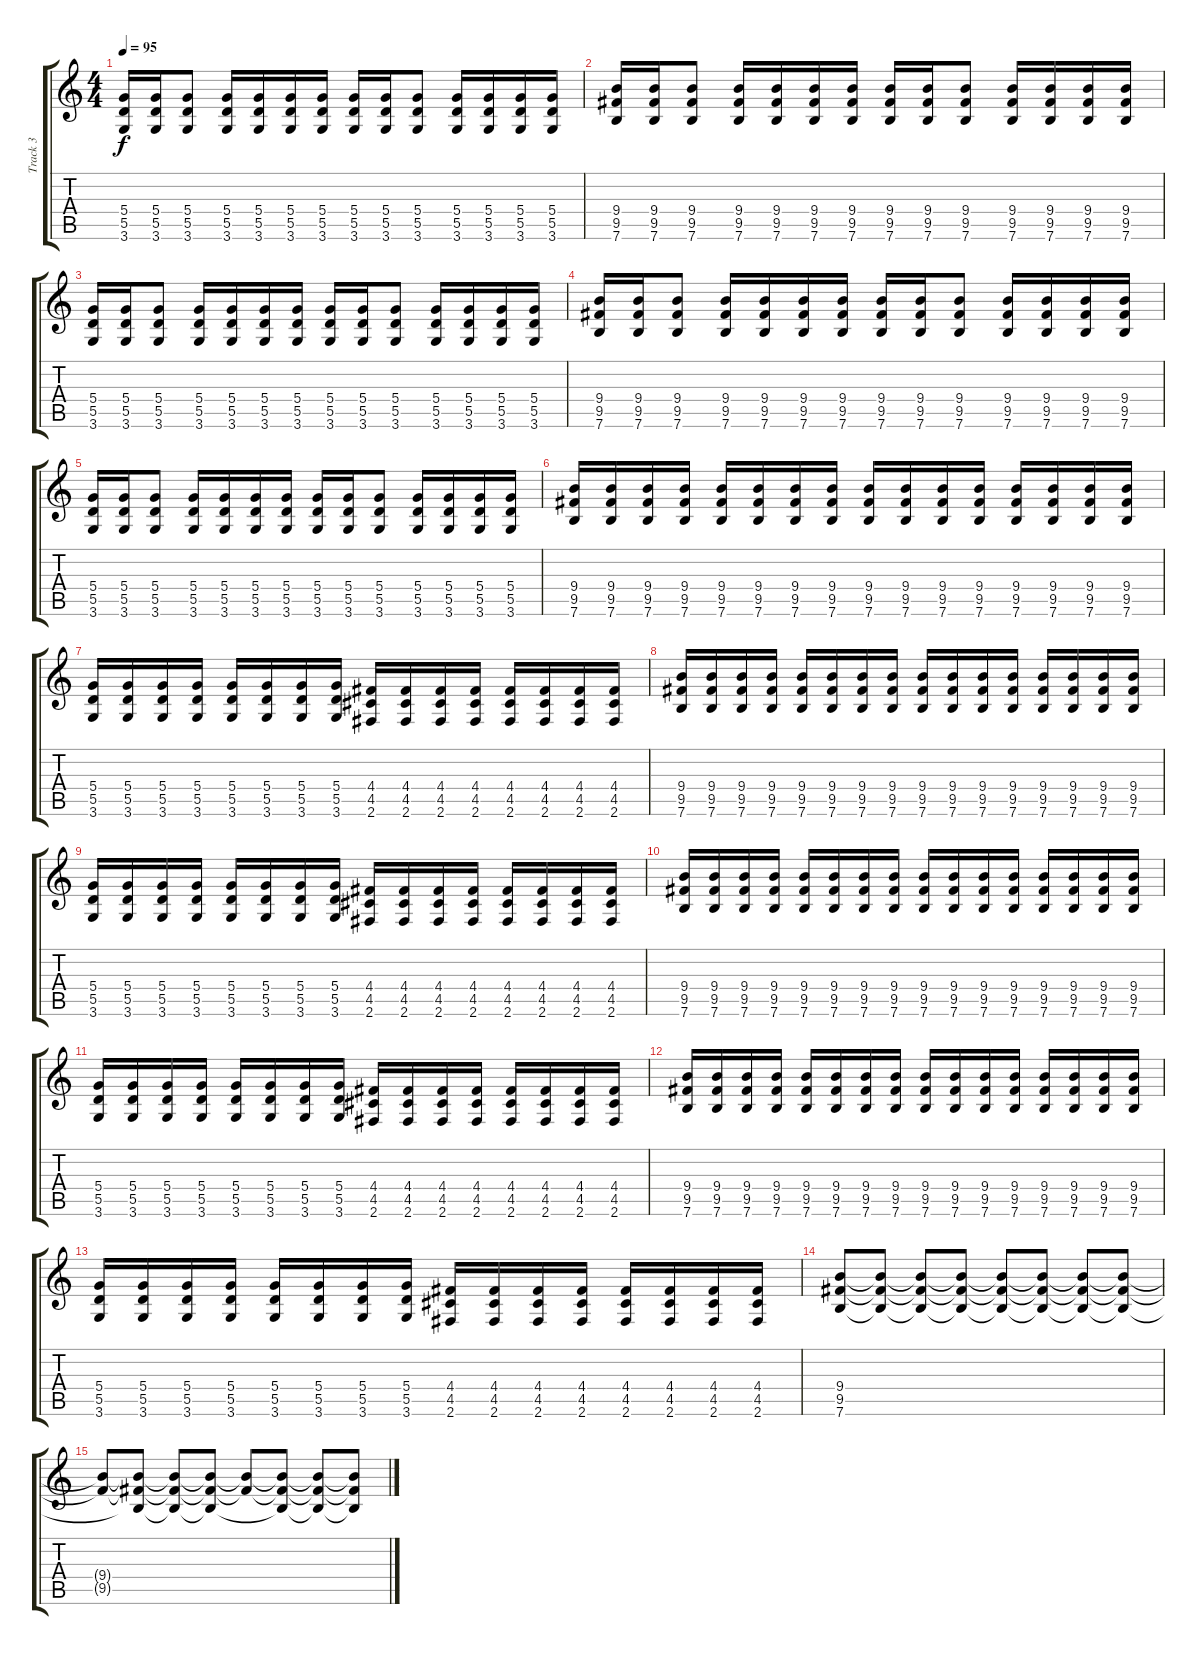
\track ("Track 3" "Track 3") {instrument distortionguitar}
\staff {score tabs}
\tuning (E4 B3 G3 D3 A2 E2) {hide}
\ts (4 4)
\tempo 95
\clef g2
\ks c
(5.4 5.5 3.6).16{dy f} (5.4 5.5 3.6).16 (5.4 5.5 3.6).8 (5.4 5.5 3.6).16 (5.4 5.5 3.6).16 (5.4 5.5 3.6).16 (5.4 5.5 3.6).16 (5.4 5.5 3.6).16 (5.4 5.5 3.6).16 (5.4 5.5 3.6).8 (5.4 5.5 3.6).16 (5.4 5.5 3.6).16 (5.4 5.5 3.6).16 (5.4 5.5 3.6).16 |
(9.4 9.5 7.6).16{instrument electricguitarmuted} (9.4 9.5 7.6).16 (9.4 9.5 7.6).8 (9.4 9.5 7.6).16 (9.4 9.5 7.6).16 (9.4 9.5 7.6).16 (9.4 9.5 7.6).16 (9.4 9.5 7.6).16 (9.4 9.5 7.6).16 (9.4 9.5 7.6).8 (9.4 9.5 7.6).16 (9.4 9.5 7.6).16 (9.4 9.5 7.6).16 (9.4 9.5 7.6).16 |
(5.4 5.5 3.6).16 (5.4 5.5 3.6).16 (5.4 5.5 3.6).8 (5.4 5.5 3.6).16 (5.4 5.5 3.6).16 (5.4 5.5 3.6).16 (5.4 5.5 3.6).16 (5.4 5.5 3.6).16 (5.4 5.5 3.6).16 (5.4 5.5 3.6).8 (5.4 5.5 3.6).16 (5.4 5.5 3.6).16 (5.4 5.5 3.6).16 (5.4 5.5 3.6).16 |
(9.4 9.5 7.6).16{instrument electricguitarmuted} (9.4 9.5 7.6).16 (9.4 9.5 7.6).8 (9.4 9.5 7.6).16 (9.4 9.5 7.6).16 (9.4 9.5 7.6).16 (9.4 9.5 7.6).16 (9.4 9.5 7.6).16 (9.4 9.5 7.6).16 (9.4 9.5 7.6).8 (9.4 9.5 7.6).16 (9.4 9.5 7.6).16 (9.4 9.5 7.6).16 (9.4 9.5 7.6).16 |
(5.4 5.5 3.6).16 (5.4 5.5 3.6).16 (5.4 5.5 3.6).8 (5.4 5.5 3.6).16 (5.4 5.5 3.6).16 (5.4 5.5 3.6).16 (5.4 5.5 3.6).16 (5.4 5.5 3.6).16 (5.4 5.5 3.6).16 (5.4 5.5 3.6).8 (5.4 5.5 3.6).16 (5.4 5.5 3.6).16 (5.4 5.5 3.6).16 (5.4 5.5 3.6).16 |
(9.4 9.5 7.6).16{instrument distortionguitar} (9.4 9.5 7.6).16 (9.4 9.5 7.6).16 (9.4 9.5 7.6).16 (9.4 9.5 7.6).16 (9.4 9.5 7.6).16 (9.4 9.5 7.6).16 (9.4 9.5 7.6).16 (9.4 9.5 7.6).16 (9.4 9.5 7.6).16 (9.4 9.5 7.6).16 (9.4 9.5 7.6).16 (9.4 9.5 7.6).16 (9.4 9.5 7.6).16 (9.4 9.5 7.6).16 (9.4 9.5 7.6).16 |
(5.4 5.5 3.6).16 (5.4 5.5 3.6).16 (5.4 5.5 3.6).16 (5.4 5.5 3.6).16 (5.4 5.5 3.6).16 (5.4 5.5 3.6).16 (5.4 5.5 3.6).16 (5.4 5.5 3.6).16 (4.4 4.5 2.6).16 (4.4 4.5 2.6).16 (4.4 4.5 2.6).16 (4.4 4.5 2.6).16 (4.4 4.5 2.6).16 (4.4 4.5 2.6).16 (4.4 4.5 2.6).16 (4.4 4.5 2.6).16 |
(9.4 9.5 7.6).16 (9.4 9.5 7.6).16 (9.4 9.5 7.6).16 (9.4 9.5 7.6).16 (9.4 9.5 7.6).16 (9.4 9.5 7.6).16 (9.4 9.5 7.6).16 (9.4 9.5 7.6).16 (9.4 9.5 7.6).16 (9.4 9.5 7.6).16 (9.4 9.5 7.6).16 (9.4 9.5 7.6).16 (9.4 9.5 7.6).16 (9.4 9.5 7.6).16 (9.4 9.5 7.6).16 (9.4 9.5 7.6).16 |
(5.4 5.5 3.6).16 (5.4 5.5 3.6).16 (5.4 5.5 3.6).16 (5.4 5.5 3.6).16 (5.4 5.5 3.6).16 (5.4 5.5 3.6).16 (5.4 5.5 3.6).16 (5.4 5.5 3.6).16 (4.4 4.5 2.6).16 (4.4 4.5 2.6).16 (4.4 4.5 2.6).16 (4.4 4.5 2.6).16 (4.4 4.5 2.6).16 (4.4 4.5 2.6).16 (4.4 4.5 2.6).16 (4.4 4.5 2.6).16 |
(9.4 9.5 7.6).16 (9.4 9.5 7.6).16 (9.4 9.5 7.6).16 (9.4 9.5 7.6).16 (9.4 9.5 7.6).16 (9.4 9.5 7.6).16 (9.4 9.5 7.6).16 (9.4 9.5 7.6).16 (9.4 9.5 7.6).16 (9.4 9.5 7.6).16 (9.4 9.5 7.6).16 (9.4 9.5 7.6).16 (9.4 9.5 7.6).16 (9.4 9.5 7.6).16 (9.4 9.5 7.6).16 (9.4 9.5 7.6).16 |
(5.4 5.5 3.6).16 (5.4 5.5 3.6).16 (5.4 5.5 3.6).16 (5.4 5.5 3.6).16 (5.4 5.5 3.6).16 (5.4 5.5 3.6).16 (5.4 5.5 3.6).16 (5.4 5.5 3.6).16 (4.4 4.5 2.6).16 (4.4 4.5 2.6).16 (4.4 4.5 2.6).16 (4.4 4.5 2.6).16 (4.4 4.5 2.6).16 (4.4 4.5 2.6).16 (4.4 4.5 2.6).16 (4.4 4.5 2.6).16 |
(9.4 9.5 7.6).16 (9.4 9.5 7.6).16 (9.4 9.5 7.6).16 (9.4 9.5 7.6).16 (9.4 9.5 7.6).16 (9.4 9.5 7.6).16 (9.4 9.5 7.6).16 (9.4 9.5 7.6).16 (9.4 9.5 7.6).16 (9.4 9.5 7.6).16 (9.4 9.5 7.6).16 (9.4 9.5 7.6).16 (9.4 9.5 7.6).16 (9.4 9.5 7.6).16 (9.4 9.5 7.6).16 (9.4 9.5 7.6).16 |
(5.4 5.5 3.6).16 (5.4 5.5 3.6).16 (5.4 5.5 3.6).16 (5.4 5.5 3.6).16 (5.4 5.5 3.6).16 (5.4 5.5 3.6).16 (5.4 5.5 3.6).16 (5.4 5.5 3.6).16 (4.4 4.5 2.6).16 (4.4 4.5 2.6).16 (4.4 4.5 2.6).16 (4.4 4.5 2.6).16 (4.4 4.5 2.6).16 (4.4 4.5 2.6).16 (4.4 4.5 2.6).16 (4.4 4.5 2.6).16 |
(9.4 9.5 7.6).8 (9.4{t} 9.5{t} 7.6{t}).8 (9.4{t} 9.5{t} 7.6{t}).8 (9.4{t} 9.5{t} 7.6{t}).8 (9.4{t} 9.5{t} 7.6{t}).8 (9.4{t} 9.5{t} 7.6{t}).8 (9.4{t} 9.5{t} 7.6{t}).8 (9.4{t} 9.5{t} 7.6{t}).8 |
(9.4{t} 9.5{t}).8 (9.4{t} 9.5{t} 7.6{t}).8 (9.4{t} 9.5{t} 7.6{t}).8 (9.4{t} 9.5{t} 7.6{t}).8 (9.4{t} 9.5{t}).8 (9.4{t} 9.5{t} 7.6{t}).8 (9.4{t} 9.5{t} 7.6{t}).8 (9.4{t} 9.5{t} 7.6{t}).8
